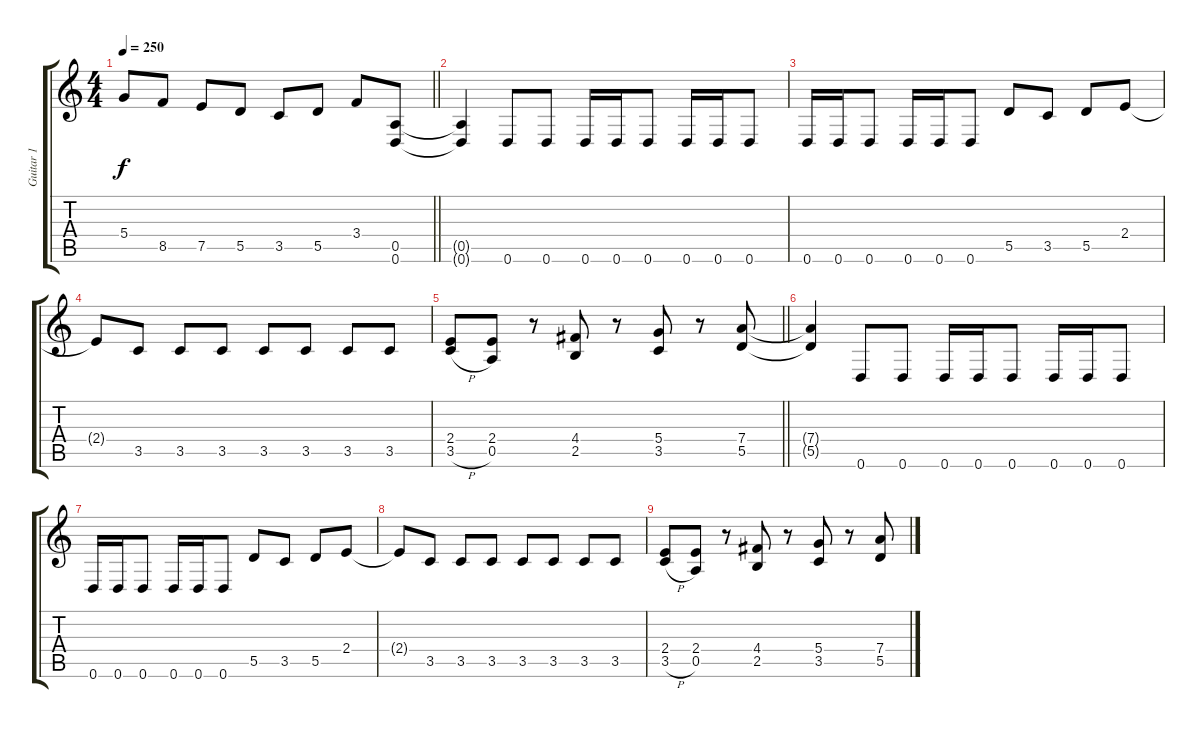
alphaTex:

\track ("Guitar 1" "Guitar 1") {instrument distortionguitar}
\staff {score tabs}
\tuning (E4 B3 G3 D3 A2 D2) {hide}
\ts (4 4)
\tempo 250
\clef g2
\barLineRight lightlight
\ks c
5.4.8{dy f} 8.5.8 7.5.8 5.5.8 3.5.8 5.5.8 3.4.8 (0.5 0.6).8 |
(0.5{t} 0.6{t}).4 0.6.8 0.6.8 0.6.16 0.6.16 0.6.8 0.6.16 0.6.16 0.6.8 |
0.6.16 0.6.16 0.6.8 0.6.16 0.6.16 0.6.8 5.5.8 3.5.8 5.5.8 2.4.8 |
2.4{t}.8 3.5.8 3.5.8 3.5.8 3.5.8 3.5.8 3.5.8 3.5.8 |
\barLineRight lightlight
(2.4 3.5{h}).8 (2.4 0.5).8 r.8 (4.4 2.5).8 r.8 (5.4 3.5).8 r.8 (7.4 5.5).8 |
(7.4{t} 5.5{t}).4 0.6.8 0.6.8 0.6.16 0.6.16 0.6.8 0.6.16 0.6.16 0.6.8 |
0.6.16 0.6.16 0.6.8 0.6.16 0.6.16 0.6.8 5.5.8 3.5.8 5.5.8 2.4.8 |
2.4{t}.8 3.5.8 3.5.8 3.5.8 3.5.8 3.5.8 3.5.8 3.5.8 |
(2.4 3.5{h}).8 (2.4 0.5).8 r.8 (4.4 2.5).8 r.8 (5.4 3.5).8 r.8 (7.4 5.5).8
